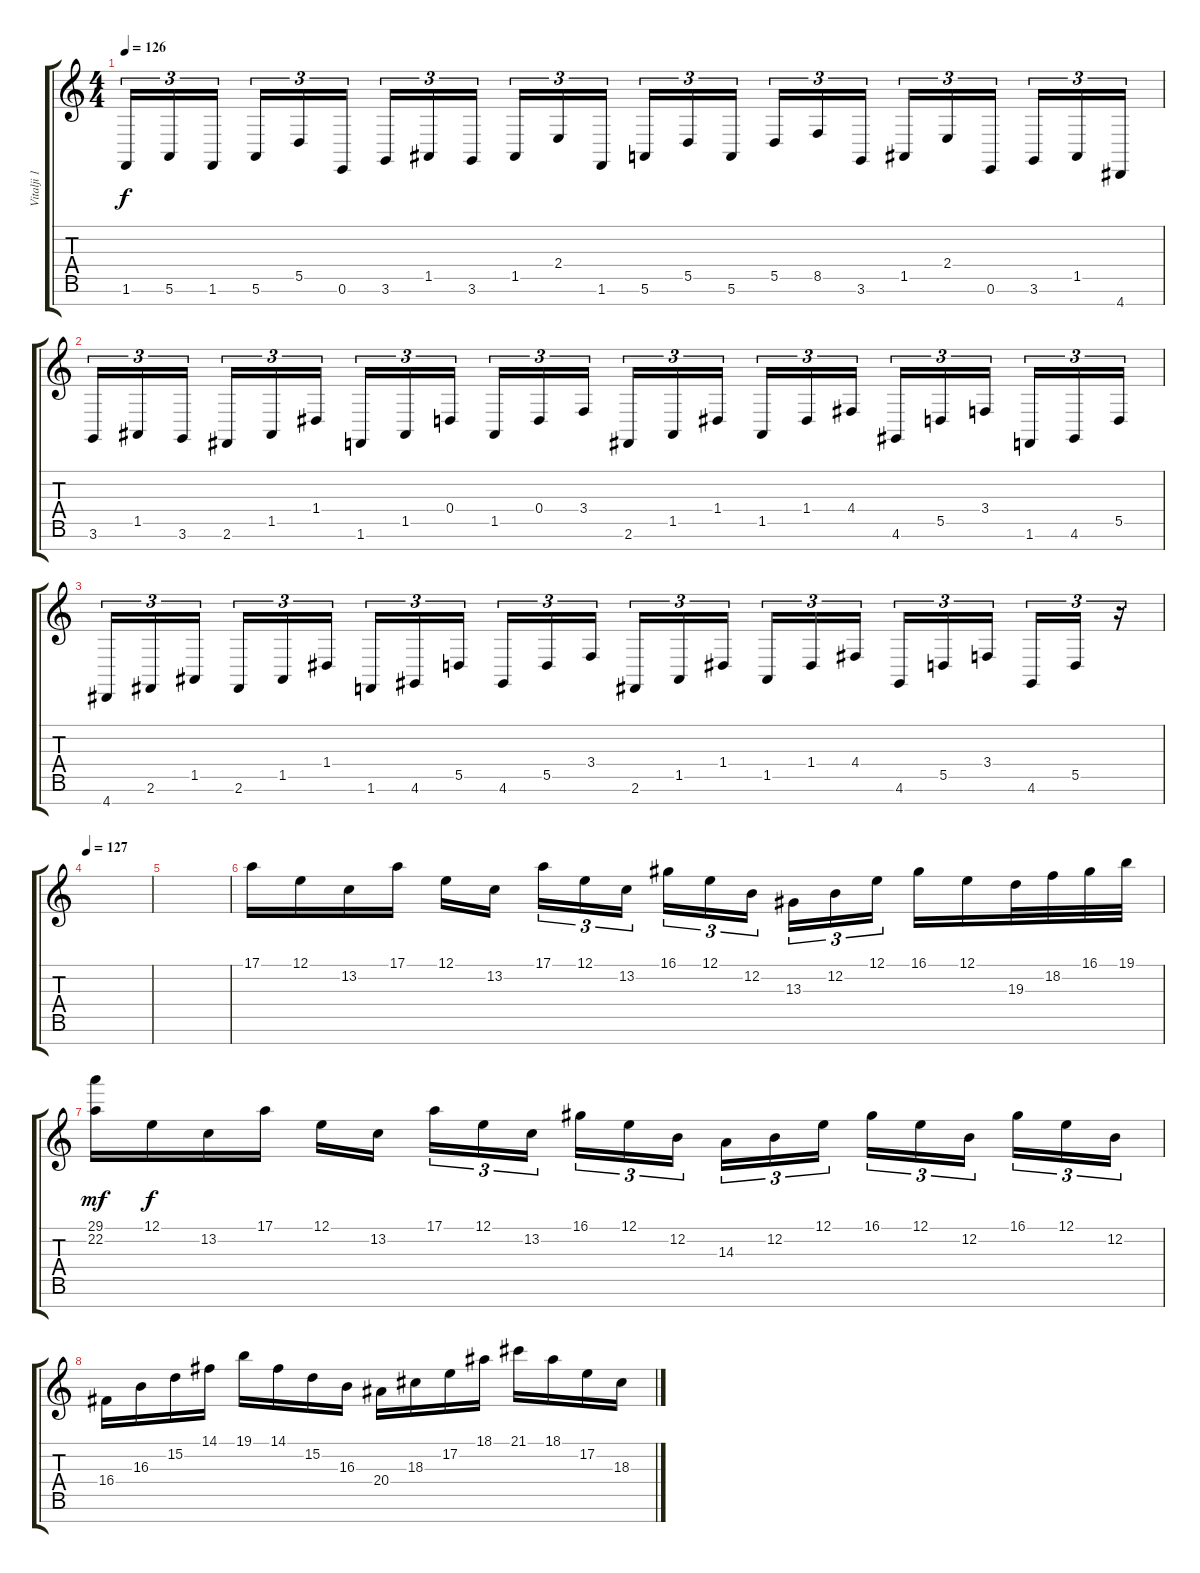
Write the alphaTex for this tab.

\track ("Vitalji 1" "Vitalji 1") {instrument lead1square}
\staff {score tabs}
\tuning (E4 B3 G3 D3 A2 E2 B1) {hide}
\ts (4 4)
\tempo 126
\clef g2
\ks c
1.6.16{tu (3 2) dy f} 5.6.16{tu (3 2)} 1.6.16{tu (3 2) beam splitsecondary} 5.6.16{tu (3 2)} 5.5.16{tu (3 2)} 0.6.16{tu (3 2)} 3.6.16{tu (3 2)} 1.5.16{tu (3 2)} 3.6.16{tu (3 2) beam splitsecondary} 1.5.16{tu (3 2)} 2.4.16{tu (3 2)} 1.6.16{tu (3 2)} 5.6.16{tu (3 2)} 5.5.16{tu (3 2)} 5.6.16{tu (3 2) beam splitsecondary} 5.5.16{tu (3 2)} 8.5.16{tu (3 2)} 3.6.16{tu (3 2)} 1.5.16{tu (3 2)} 2.4.16{tu (3 2)} 0.6.16{tu (3 2) beam splitsecondary} 3.6.16{tu (3 2)} 1.5.16{tu (3 2)} 4.7.16{tu (3 2)} |
3.6.16{tu (3 2)} 1.5.16{tu (3 2)} 3.6.16{tu (3 2) beam splitsecondary} 2.6.16{tu (3 2)} 1.5.16{tu (3 2)} 1.4.16{tu (3 2)} 1.6.16{tu (3 2)} 1.5.16{tu (3 2)} 0.4.16{tu (3 2) beam splitsecondary} 1.5.16{tu (3 2)} 0.4.16{tu (3 2)} 3.4.16{tu (3 2)} 2.6.16{tu (3 2)} 1.5.16{tu (3 2)} 1.4.16{tu (3 2) beam splitsecondary} 1.5.16{tu (3 2)} 1.4.16{tu (3 2)} 4.4.16{tu (3 2)} 4.6.16{tu (3 2)} 5.5.16{tu (3 2)} 3.4.16{tu (3 2) beam splitsecondary} 1.6.16{tu (3 2)} 4.6.16{tu (3 2)} 5.5.16{tu (3 2)} |
4.7.16{tu (3 2)} 2.6.16{tu (3 2)} 1.5.16{tu (3 2) beam splitsecondary} 2.6.16{tu (3 2)} 1.5.16{tu (3 2)} 1.4.16{tu (3 2)} 1.6.16{tu (3 2)} 4.6.16{tu (3 2)} 5.5.16{tu (3 2) beam splitsecondary} 4.6.16{tu (3 2)} 5.5.16{tu (3 2)} 3.4.16{tu (3 2)} 2.6.16{tu (3 2)} 1.5.16{tu (3 2)} 1.4.16{tu (3 2) beam splitsecondary} 1.5.16{tu (3 2)} 1.4.16{tu (3 2)} 4.4.16{tu (3 2)} 4.6.16{tu (3 2)} 5.5.16{tu (3 2)} 3.4.16{tu (3 2) beam splitsecondary} 4.6.16{tu (3 2)} 5.5.16{tu (3 2)} r.16{tu (3 2)} |
\tempo 127
|
|
17.1.16 12.1.16 13.2.16 17.1.16 12.1.16 13.2.16{beam splitsecondary} 17.1.16{tu (3 2)} 12.1.16{tu (3 2)} 13.2.16{tu (3 2)} 16.1.16{tu (3 2)} 12.1.16{tu (3 2)} 12.2.16{tu (3 2) beam splitsecondary} 13.3.16{tu (3 2)} 12.2.16{tu (3 2)} 12.1.16{tu (3 2)} 16.1.16 12.1.16 19.3.32 18.2.32 16.1.32 19.1.32 |
(29.1 22.2).16{dy mf} 12.1.16{dy f} 13.2.16 17.1.16 12.1.16 13.2.16{beam splitsecondary} 17.1.16{tu (3 2)} 12.1.16{tu (3 2)} 13.2.16{tu (3 2)} 16.1.16{tu (3 2)} 12.1.16{tu (3 2)} 12.2.16{tu (3 2) beam splitsecondary} 14.3.16{tu (3 2)} 12.2.16{tu (3 2)} 12.1.16{tu (3 2)} 16.1.16{tu (3 2)} 12.1.16{tu (3 2)} 12.2.16{tu (3 2) beam splitsecondary} 16.1.16{tu (3 2)} 12.1.16{tu (3 2)} 12.2.16{tu (3 2)} |
16.4.16 16.3.16 15.2.16 14.1.16 19.1.16 14.1.16 15.2.16 16.3.16 20.4.16 18.3.16 17.2.16 18.1.16 21.1.16 18.1.16 17.2.16 18.3.16
